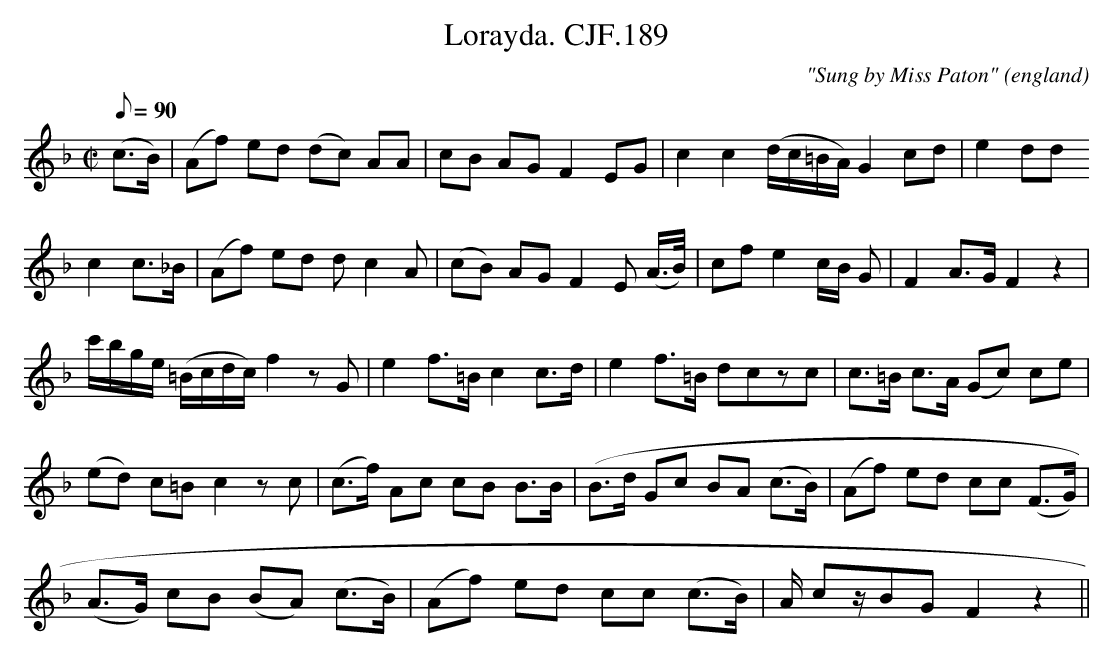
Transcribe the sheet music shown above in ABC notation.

X:1
T:Lorayda. CJF.189
O:england
M:C|
L:1/8
Q:90
C:"Sung by Miss Paton"
K:F
(c>B)|(Af) ed (dc) AA|cB AGF2EG|c2 c2 (d/c/=B/A/)G2cd|e2dd
c2c>_B|(Af) ed dc2A|(cB) AGF2E (A3/4B/4)|cfe2c/B/ G|F2A>GF2z2|
c'/b/g/e/ (=B/c/d/c/)f2zG|e2f>=Bc2c>d|e2f>=B dczc|c>=B c>A (Gc) ce|
(ed) c=Bc2zc|(c>f) Ac cB B>B|(B>d Gc BA (c>B)|(Af) ed chc (F>G)|
(A>G) cB (BA) (c>B)|(Af) ed cc (c>B)|A/ cz/BGF2z2||
